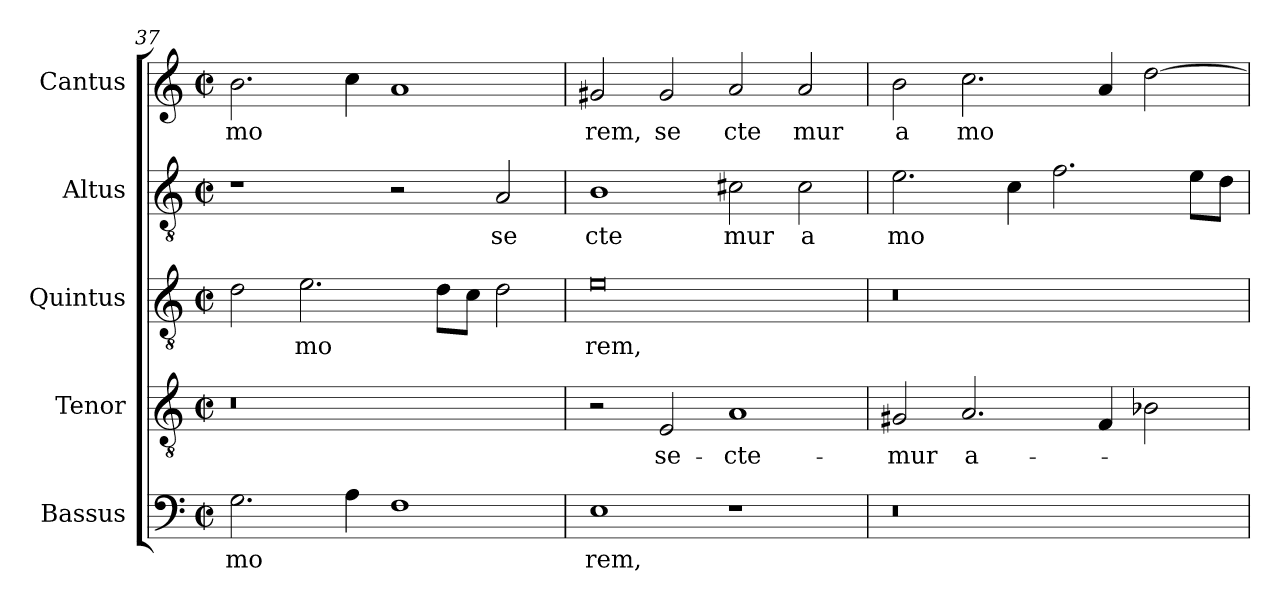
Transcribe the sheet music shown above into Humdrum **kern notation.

**kern	**text	**kern	**text	**kern	**text	**kern	**text	**kern	**text
*part5	*part5	*part4	*part4	*part3	*part3	*part2	*part2	*part1	*part1
*staff5	*staff5	*staff4	*staff4	*staff3	*staff3	*staff2	*staff2	*staff1	*staff1
*I"Bassus	*	*I"Tenor	*	*I"Quintus	*	*I"Altus	*	*I"Cantus	*
*clefF4	*	*clefGv2	*	*clefGv2	*	*clefGv2	*	*clefG2	*
*M2/2	*	*M2/2	*	*M2/2	*	*M2/2	*	*M2/2	*
*met(c|)	*	*met(c|)	*	*met(c|)	*	*met(c|)	*	*met(c|)	*
=37	=37	=37	=37	=37	=37	=37	=37	=37	=37
!	!LO:LY:b	!	!	!	!	!	!	!	!LO:LY:b
2.G\	mo	0r	.	2d\	.	1r	.	2.b\	mo
!	!	!	!	!	!LO:LY:b	!	!	!	!
.	.	.	.	2.e\	mo	.	.	.	.
4A\	.	.	.	.	.	.	.	4cc\	.
1F	.	.	.	.	.	2r	.	1a	.
.	.	.	.	8d\L	.	.	.	.	.
.	.	.	.	8c\J	.	.	.	.	.
!	!	!	!	!	!	!	!LO:LY:b:cj	!	!
.	.	.	.	2d\	.	2A/	se	.	.
=38	=38	=38	=38	=38	=38	=38	=38	=38	=38
!	!LO:LY:b:cj	!	!	!	!LO:LY:b:cj	!	!LO:LY:b:cj	!	!LO:LY:b:cj
1E	rem,	2r	.	0e	rem,	1B	cte	2g#X/	rem,
!	!	!	!LO:LY:b:cj	!	!	!	!	!	!LO:LY:b:cj
.	.	2E/	se-	.	.	.	.	2g#/	se
!	!	!	!LO:LY:b:cj	!	!	!	!LO:LY:b:cj	!	!LO:LY:b:cj
1r	.	1A	-cte-	.	.	2c#X\	mur	2a/	cte
!	!	!	!	!	!	!	!LO:LY:b:cj	!	!LO:LY:b:cj
.	.	.	.	.	.	2c#\	a	2a/	mur
=39	=39	=39	=39	=39	=39	=39	=39	=39	=39
!	!	!	!LO:LY:b:cj	!	!	!	!LO:LY:b	!	!LO:LY:b:cj
0r	.	2G#X/	-mur	0r	.	2.e\	mo	2b\	a
!	!	!	!LO:LY:b:cj	!	!	!	!	!	!LO:LY:b
.	.	2.A/	a-	.	.	.	.	2.cc\	mo
.	.	.	.	.	.	4c\	.	.	.
.	.	.	.	.	.	2.f\	.	.	.
.	.	4F/	.	.	.	.	.	4a/	.
.	.	2B-X\	.	.	.	.	.	[>2dd\	.
.	.	.	.	.	.	8e\L	.	.	.
.	.	.	.	.	.	8d\J	.	.	.
=	=	=	=	=	=	=	=	=	=
*-	*-	*-	*-	*-	*-	*-	*-	*-	*-
